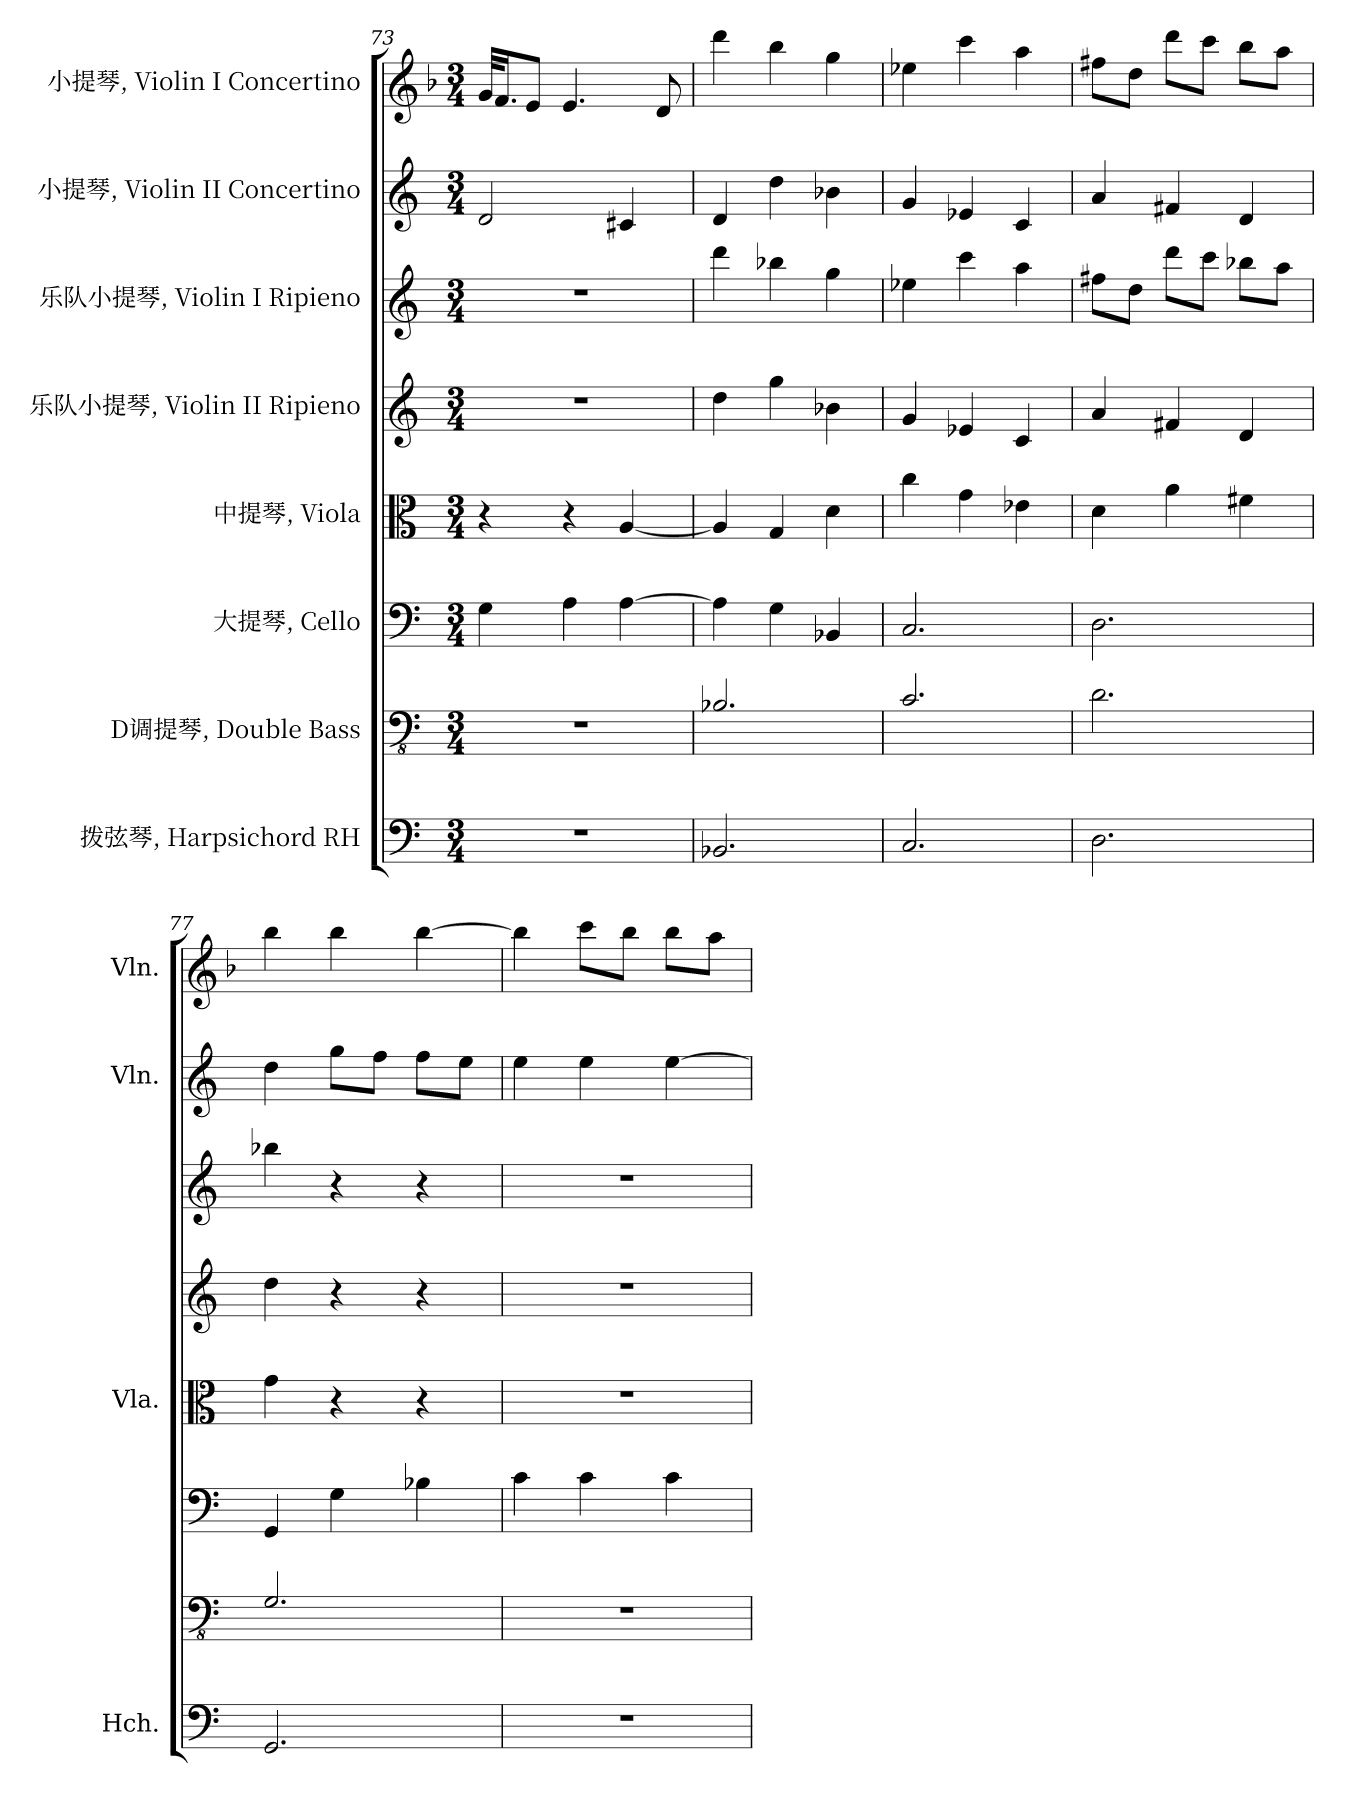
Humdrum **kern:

**kern	**kern	**kern	**kern	**kern	**kern	**kern	**kern
*part8	*part7	*part6	*part5	*part4	*part3	*part2	*part1
*staff8	*staff7	*staff6	*staff5	*staff4	*staff3	*staff2	*staff1
*I"拨弦琴, Harpsichord RH	*I"D调提琴, Double Bass	*I"大提琴, Cello	*I"中提琴, Viola	*I"乐队小提琴, Violin II Ripieno	*I"乐队小提琴, Violin I Ripieno	*I"小提琴, Violin II Concertino	*I"小提琴, Violin I Concertino
*I'Hch.	*	*	*I'Vla.	*	*	*I'Vln.	*I'Vln.
*clefF4	*clefFv4	*clefF4	*clefC3	*clefG2	*clefG2	*clefG2	*clefG2
*	*ITrd7c12	*	*	*	*	*	*
*k[]	*k[]	*k[]	*k[]	*k[]	*k[]	*k[]	*k[b-]
*M3/4	*M3/4	*M3/4	*M3/4	*M3/4	*M3/4	*M3/4	*M3/4
=73	=73	=73	=73	=73	=73	=73	=73
2.r	2.r	4G\	4r	2.r	2.r	2d/	32g/KLL
.	.	.	.	.	.	.	16.f/J
.	.	.	.	.	.	.	8e/J
.	.	4A\	4r	.	.	.	4.e/
.	.	[4A\	[4A/	.	.	4c#X/	.
.	.	.	.	.	.	.	8d/
!!LO:PB:g=z
=74	=74	=74	=74	=74	=74	=74	=74
2.BB-X/	2.BBB-X/	4A\]	4A/]	4dd\	4ddd\	4d/	4ddd\
.	.	4G\	4G/	4gg\	4bb-X\	4dd\	4bb-\
.	.	4BB-X/	4d\	4b-X\	4gg\	4b-X\	4gg\
=75	=75	=75	=75	=75	=75	=75	=75
2.C/	2.CC/	2.C/	4cc\	4g/	4ee-X\	4g/	4ee-X\
.	.	.	4g\	4e-X/	4ccc\	4e-X/	4ccc\
.	.	.	4e-X\	4c/	4aa\	4c/	4aa\
=76	=76	=76	=76	=76	=76	=76	=76
2.D\	2.DD\	2.D\	4d\	4a/	8ff#X\L	4a/	8ff#X\L
.	.	.	.	.	8dd\J	.	8dd\J
.	.	.	4a\	4f#X/	8ddd\L	4f#X/	8ddd\L
.	.	.	.	.	8ccc\J	.	8ccc\J
.	.	.	4f#X\	4d/	8bb-X\L	4d/	8bb-\L
.	.	.	.	.	8aa\J	.	8aa\J
=77	=77	=77	=77	=77	=77	=77	=77
2.GG/	2.GGG/	4GG/	4g\	4dd\	4bb-X\	4dd\	4bb-\
.	.	4G\	4r	4r	4r	8gg\L	4bb-\
.	.	.	.	.	.	8ff\J	.
.	.	4B-X\	4r	4r	4r	8ff\L	[4bb-\
.	.	.	.	.	.	8ee\J	.
=78	=78	=78	=78	=78	=78	=78	=78
2.r	2.r	4c\	2.r	2.r	2.r	4ee\	4bb-\]
.	.	4c\	.	.	.	4ee\	8ccc\L
.	.	.	.	.	.	.	8bb-\J
.	.	4c\	.	.	.	[4ee\	8bb-\L
.	.	.	.	.	.	.	8aa\J
=	=	=	=	=	=	=	=
*-	*-	*-	*-	*-	*-	*-	*-
